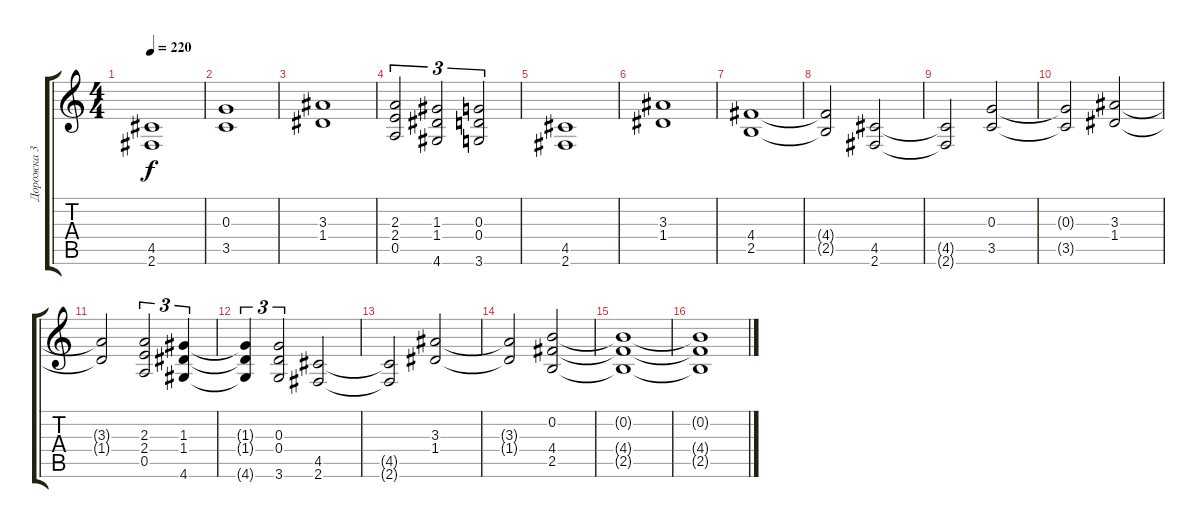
\track ("Дорожка 3" "Дорожка 3") {instrument distortionguitar}
\staff {score tabs}
\tuning (E4 B3 G3 D3 A2 E2) {hide}
\ts (4 4)
\tempo 220
\clef g2
\ks c
(4.5 2.6).1{dy f} |
(0.3 3.5).1 |
(3.3 1.4).1 |
(2.3 2.4 0.5).2{tu (3 2)} (1.3 1.4 4.6).2{tu (3 2)} (0.3 0.4 3.6).2{tu (3 2)} |
(4.5 2.6).1 |
(3.3 1.4).1 |
(4.4 2.5).1 |
(4.4{t} 2.5{t}).2 (4.5 2.6).2 |
(4.5{t} 2.6{t}).2 (0.3 3.5).2 |
(0.3{t} 3.5{t}).2 (3.3 1.4).2 |
(3.3{t} 1.4{t}).2 (2.3 2.4 0.5).2{tu (3 2)} (1.3 1.4 4.6).4{tu (3 2)} |
(1.3{t} 1.4{t} 4.6{t}).4{tu (3 2)} (0.3 0.4 3.6).2{tu (3 2)} (4.5 2.6).2 |
(4.5{t} 2.6{t}).2 (3.3 1.4).2 |
(3.3{t} 1.4{t}).2 (0.2 4.4 2.5).2 |
(0.2{t} 4.4{t} 2.5{t}).1 |
(0.2{t} 4.4{t} 2.5{t}).1
